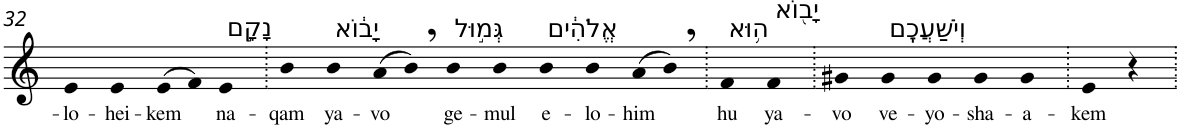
**kern	**text
*part1	*part1
*staff1	*staff1
*I"Piano	*
*I'Pno	*
!!LO:PB:g=z
*clefG2	*
*k[]	*
=32	=32
!	!LO:LY:b
4e	-lo-
!	!LO:LY:b
4e	-hei-
!	!LO:LY:b
(>8e	-kem
8f)	.
!LO:TX:a:t=נָקָ֣ם	!
!	!LO:LY:b
4e	na-
=33.	=33.
!	!LO:LY:b
4b	-qam
!LO:TX:a:t=יָב֔וֹא	!
!	!LO:LY:b
4b	ya-
!	!LO:LY:b
(8a	-vo
8b,)	.
!LO:TX:a:t=גְּמ֣וּל	!
!	!LO:LY:b
4b	ge-
!	!LO:LY:b
4b	-mul
!LO:TX:a:t=אֱלֹהִ֔ים	!
!	!LO:LY:b
4b	e-
!	!LO:LY:b
4b	-lo-
!	!LO:LY:b
(8a	-him
8b,)	.
=34.	=34.
!LO:TX:a:t=ה֥וּא	!
!	!LO:LY:b
4f	hu
!LO:TX:a:t=יָב֖וֹא	!
!	!LO:LY:b
4f	ya-
=35.	=35.
!	!LO:LY:b
4g#X	-vo
!LO:TX:a:t=וְיֹשַׁעֲכֶֽם	!
!	!LO:LY:b
4g#	ve-
!	!LO:LY:b
4g#	-yo-
!	!LO:LY:b
4g#	-sha-
!	!LO:LY:b
4g#	-a-
=36.	=36.
!	!LO:LY:b
4e	-kem
4r	.
=.	=.
*-	*-
